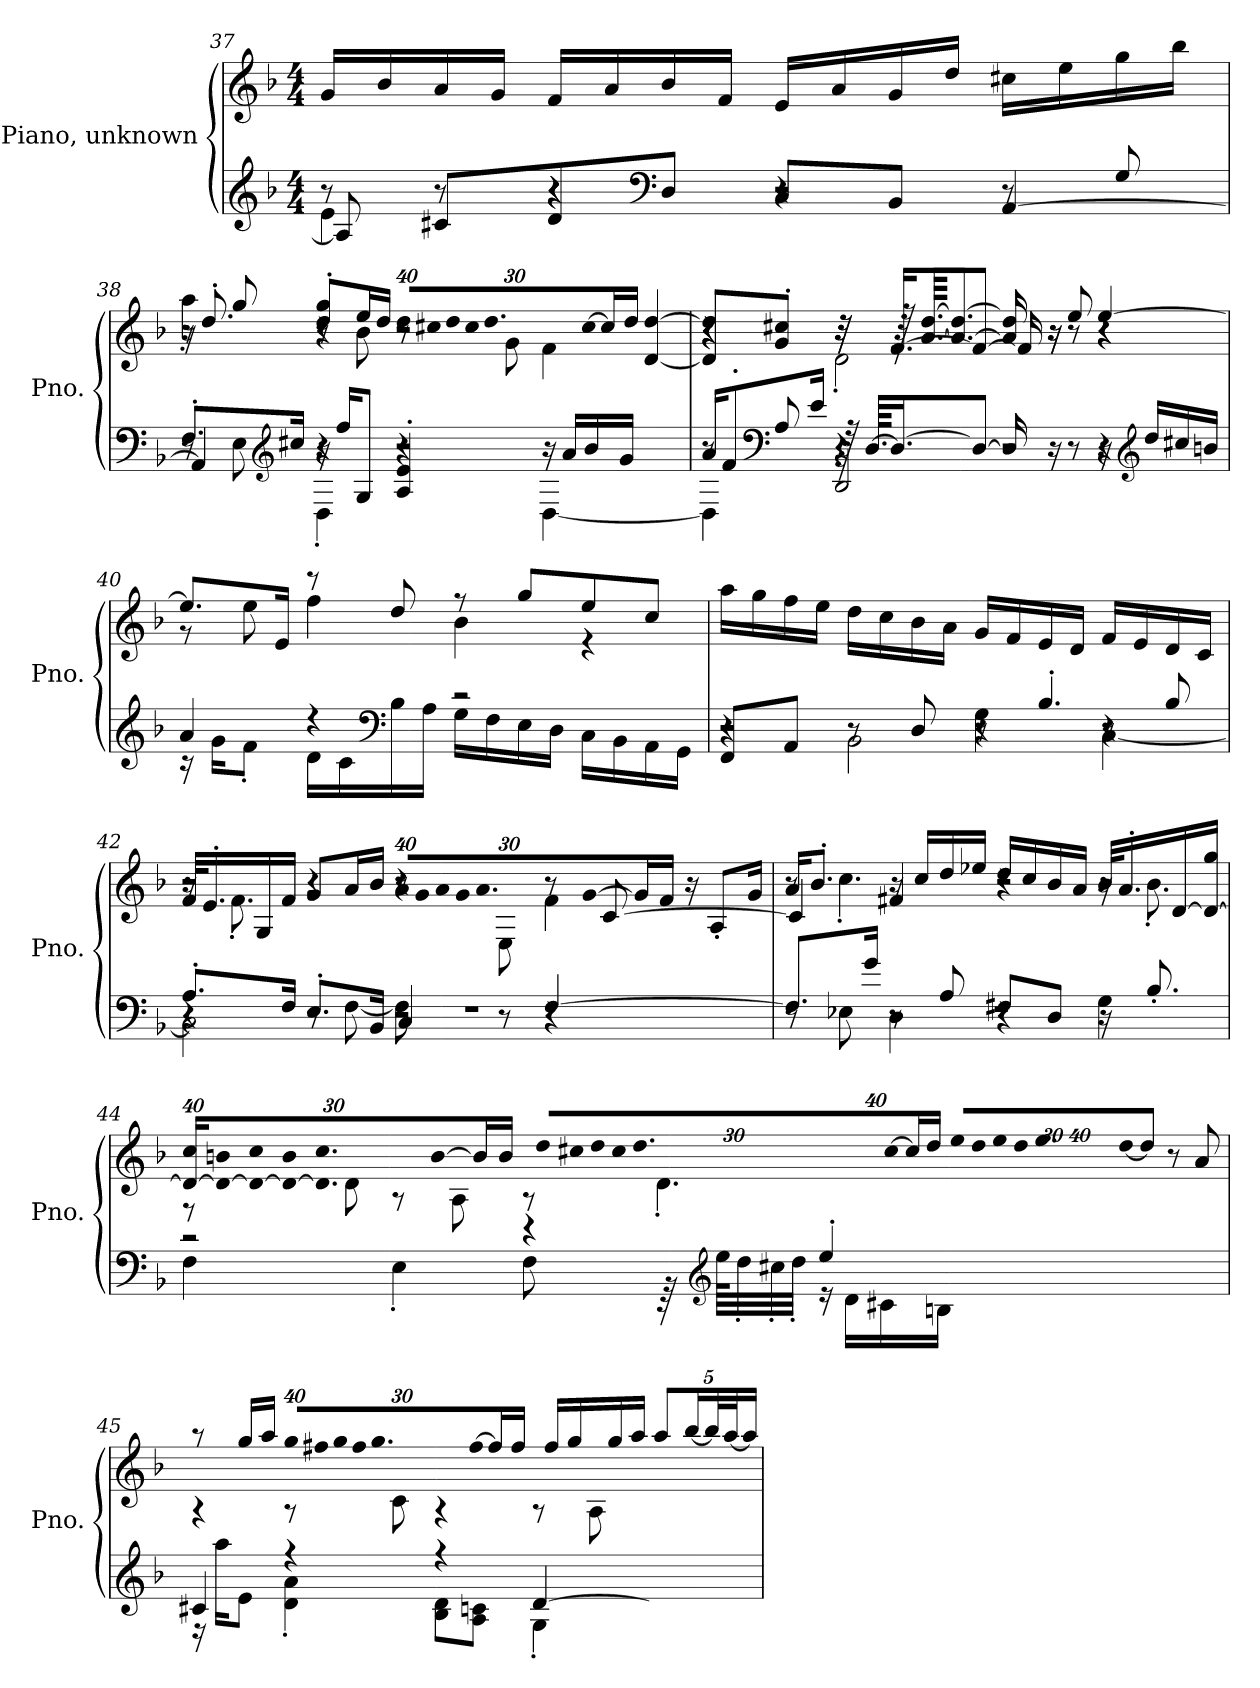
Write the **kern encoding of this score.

**kern	**kern
*part1	*part1
*staff2	*staff1
*I"Piano, unknown	*
*I'Pno.	*
*clefG2	*clefG2
*k[b-]	*k[b-]
*M4/4	*M4/4
=37	=37
*^	*
*	*^	*
8r	4e\	8A/]	16g/LL
.	.	.	16b-/
8c#X/L	.	8r	16a/
.	.	.	16g/JJ
8d/	4r	4r	16f/LL
.	.	.	16a/
*clefF4	*	*	*
8D/J	.	.	16b-/
.	.	.	16f/JJ
8C/L	2r	4r	16e/LL
.	.	.	16a/
8BB-/J	.	.	16g/
.	.	.	16dd/JJ
8r	.	[4AA/	16cc#X\LL
.	.	.	16ee\
8G/	.	.	16gg\
.	.	.	16bb-\JJ
!!LO:LB:g=z
=38	=38	=38	=38
*	*	*	*^
*	*	*	*	*^
8.F'/L	8r	4AA/]	8r	4aa'\	16r
.	.	.	.	.	8.dd'/
.	8E\	.	8gg/	.	.
*clefG2	*	*	*	*	*
16cc#X/Jk	.	.	.	.	.
16r	4D'\	4r	8dd/' 8gg/'L	8r	4r
16ff/KL	.	.	.	.	.
8G/J	.	.	16ee/L	8b-\	.
.	.	.	16dd/JJ	.	.
*	*	*	*Xbrackettup	*	*
!	!	!	!LO:N:vis=32	!	!
4A/' 4e/'	4r	2r	640%23dd/LLL	8r	2r
!	!	!	!LO:N:vis=64	!	!
.	.	.	960%17cc#X/L	.	.
!	!	!	!LO:N:vis=64	!	!
.	.	.	960%17dd/	.	.
!	!	!	!LO:N:vis=64	!	!
.	.	.	960%17cc#/	.	.
!	!	!	!LO:N:vis=64.	!	!
.	.	.	640%17dd/	.	.
.	.	.	1920ryy	.	.
!	!	!	!LO:N:vis=256	!	!
.	.	.	[1920%17cc#/JJK	.	.
.	.	.	16cc#/]	8g\	.
.	.	.	16dd/JJ	.	.
16r	[4D\	.	[4d/ [4dd/	4f\	.
16a/LL	.	.	.	.	.
16b-/	.	.	.	.	.
16g/JJ	.	.	.	.	.
!!LO:LB:g=z	!!	!!
=39	=39	=39	=39	=39	=39
16a/KL	4D\]	8r	8d/] 8dd/]L	4r	4r
8f'/	.	.	.	.	.
*clefF4	*	*	*	*	*
.	.	8A/	8g/' 8cc#X/'J	.	.
16e/Jk	.	.	.	.	.
128r	4r	2DD'/	32r	2d'\	32r
[64.D/KKLL	.	.	.	.	.
16.D/J_	.	.	128r	.	[16.f/KL
.	.	.	[64.a/ [64.dd/KKKL	.	.
.	.	.	8.a/_ 8.dd/_J	.	.
8D/J_	.	.	.	.	8f/J_
16D/]	2r	.	16a/] 16dd/]	.	16f/]
16r	.	.	16r	.	16r
8r	.	.	8ee/	.	8r
16r	.	4r	[4ee/	4r	4r
*clefG2	*	*	*	*	*
16dd/LL	.	.	.	.	.
16cc#X/	.	.	.	.	.
16bn/JJ	.	.	.	.	.
*	*v	*v	*	*	*
*	*	*	*v	*v
=40	=40	=40	=40
4a/	16r	8.ee/L]	8r
.	16g\KL	.	.
.	8f'\J	.	8ee\
.	.	16e/Jk	.
4r	16d\LL	8r	4ff\
.	16c\	.	.
*clefF4	*	*	*
.	16B-\	8dd/	.
.	16A\JJ	.	.
2r	16G\LL	8r	4b-\
.	16F\	.	.
.	16E\	8gg/L	.
.	16D\JJ	.	.
.	16C\LL	8ee/	4r
.	16BB-\	.	.
.	16AA\	8cc/J	.
.	16GG\JJ	.	.
*	*	*v	*v
!!LO:LB:g=z
=41	=41	=41
*^	*^	*
2r	2r	8FF/L	4r	16aa\LL
.	.	.	.	16gg\
.	.	8AA/J	.	16ff\
.	.	.	.	16ee\JJ
.	.	8r	2BB-\	16dd\LL
.	.	.	.	16cc\
.	.	8D/	.	16b-\
.	.	.	.	16a\JJ
8r	4G\	4r	.	16g/LL
.	.	.	.	16f/
4.B-'/	.	.	.	16e/
.	.	.	.	16d/JJ
.	4r	8r	[4C\	16f/LL
.	.	.	.	16e/
.	.	8B-/	.	16d/
.	.	.	.	16c/JJ
=42	=42	=42	=42	=42
*	*	*	*	*^
*	*	*	*	*	*^
1r	4r	8.A'/L	2C\]	32f/KLL	16r	2r
.	.	.	.	16.e'/	.	.
.	.	.	.	.	8.f'\	.
.	.	.	.	16G/	.	.
.	.	16F/Jk	.	16f/JJ	.	.
.	8r	8.E'/L	.	8g/L	4r	.
.	[8F\	.	.	16a/L	.	.
.	.	16BB-/Jk	.	16b-/JJ	.	.
!	!	!	!	!LO:N:vis=32	!	!
.	8F\]	4C/	2r	640%23a/LLL	8r	4r
!	!	!	!	!LO:N:vis=64	!	!
.	.	.	.	960%17g/L	.	.
!	!	!	!	!LO:N:vis=64	!	!
.	.	.	.	960%17a/	.	.
!	!	!	!	!LO:N:vis=64	!	!
.	.	.	.	960%17g/	.	.
!	!	!	!	!LO:N:vis=64.	!	!
.	.	.	.	640%17a/	.	.
.	.	.	.	1920ryy	.	.
!	!	!	!	!LO:N:vis=256	!	!
.	.	.	.	[1920%17g/JJK	.	.
.	8r	.	.	16g/]	8E\	.
.	.	.	.	16f/JJ	.	.
.	4r	[4F/	.	16r	4f\	8r
.	.	.	.	8A'/L	.	.
.	.	.	.	.	.	[8c/
.	.	.	.	16g/Jk	.	.
*	*	*v	*v	*	*	*
!!LO:LB:g=z	!!	!!
=43	=43	=43	=43	=43	=43
1r	8.F/L]	8r	16a/KL	8r	4c/]
.	.	.	8.b-'/J	.	.
.	.	8E-X\	.	4.cc'\	.
.	16g/Jk	.	.	.	.
.	8r	4D\	16r	.	4f#X/
.	.	.	16cc/LL	.	.
.	8A/	.	16dd/	.	.
.	.	.	16ee-X/JJ	.	.
.	8F#X/L	4r	16dd/LL	4r	2r
.	.	.	16cc/	.	.
.	8D/J	.	16b-/	.	.
.	.	.	16a/JJ	.	.
.	16r	4G\	32b-/KLL	16r	.
.	.	.	16.a'/	.	.
.	8.B-'/	.	.	8.b-'\	.
.	.	.	[16d/	.	.
.	.	.	16d/_ 16gg/JJ	.	.
*	*v	*v	*	*	*
*	*	*v	*v	*v
!!LO:PB:g=z
=44	=44	=44
!	!	!LO:N:vis=32
*	*	*^
2r	4F\	640%23d/_ 640%23cc/LLL	8r
!	!	!LO:N:vis=64	!
.	.	960%17d/_ 960%17bn/L	.
!	!	!LO:N:vis=64	!
.	.	960%17d/_ 960%17cc/	.
!	!	!LO:N:vis=64	!
.	.	960%17d/_ 960%17b/	.
!	!	!LO:N:vis=64.	!
.	.	640%17d/] 640%17cc/	.
.	.	1920ryy	.
!	!	!LO:N:vis=256	!
.	.	[1920%17b/JJK	.
.	.	16b/]	8d\
.	.	16b/JJ	.
!	!	!LO:N:vis=32	!
.	4E'\	640%23dd/LLL	8r
!	!	!LO:N:vis=64	!
.	.	960%17cc#X/L	.
!	!	!LO:N:vis=64	!
.	.	960%17dd/	.
!	!	!LO:N:vis=64	!
.	.	960%17cc#/	.
!	!	!LO:N:vis=64.	!
.	.	640%17dd/	.
.	.	1920ryy	.
!	!	!LO:N:vis=256	!
.	.	[1920%17cc#/JJK	.
.	.	16cc#/]	8A\
.	.	16dd/JJ	.
!	!	!LO:N:vis=32	!
4r	8F\	640%23ee/LLL	8r
!	!	!LO:N:vis=64	!
.	.	960%17dd/L	.
!	!	!LO:N:vis=64	!
.	.	960%17ee/	.
!	!	!LO:N:vis=64	!
.	.	960%17dd/	.
!	!	!LO:N:vis=64.	!
.	.	640%17ee/	.
.	.	1920ryy	.
!	!	!LO:N:vis=256	!
.	.	[1920%17dd/JJJK	.
.	64r	8dd/J]	4.d'\
*clefG2	*	*	*
.	64ee\KLLL	.	.
.	32dd'\	.	.
.	32cc#X'\	.	.
.	32dd'\JJJ	.	.
4ee'/	16r	8r	.
.	16d\LL	.	.
.	16c#X\	8a/	.
.	16Bn\JJ	.	.
!!LO:LB:g=z	!!
=45	=45	=45	=45
4c#X/	16r	8r	4r
.	16aa\KL	.	.
.	8e\J	16gg/LL	.
.	.	16aa/JJ	.
!	!	!LO:N:vis=32	!
4r	4d\' 4a\'	640%23gg/LLL	8r
!	!	!LO:N:vis=64	!
.	.	960%17ff#X/L	.
!	!	!LO:N:vis=64	!
.	.	960%17gg/	.
!	!	!LO:N:vis=64	!
.	.	960%17ff#/	.
!	!	!LO:N:vis=64.	!
.	.	640%17gg/	.
.	.	1920ryy	.
!	!	!LO:N:vis=256	!
.	.	[1920%17ff#/JJK	.
.	.	16ff#/]	8c\
.	.	16ff#/JJ	.
4r	8B-\ 8d\L	16ff#/LL	4r
.	.	16gg/	.
.	8A\ 8cn\J	16gg/	.
.	.	16aa/JJ	.
[4d/	4G'\	10aa/L	8r
.	.	[20bb-/L	.
.	.	.	8A\
.	.	40bb-/L]	.
.	.	[40aa/J	.
.	.	20aa/JJ]	.
*v	*v	*	*
*	*v	*v
=	=
*-	*-
